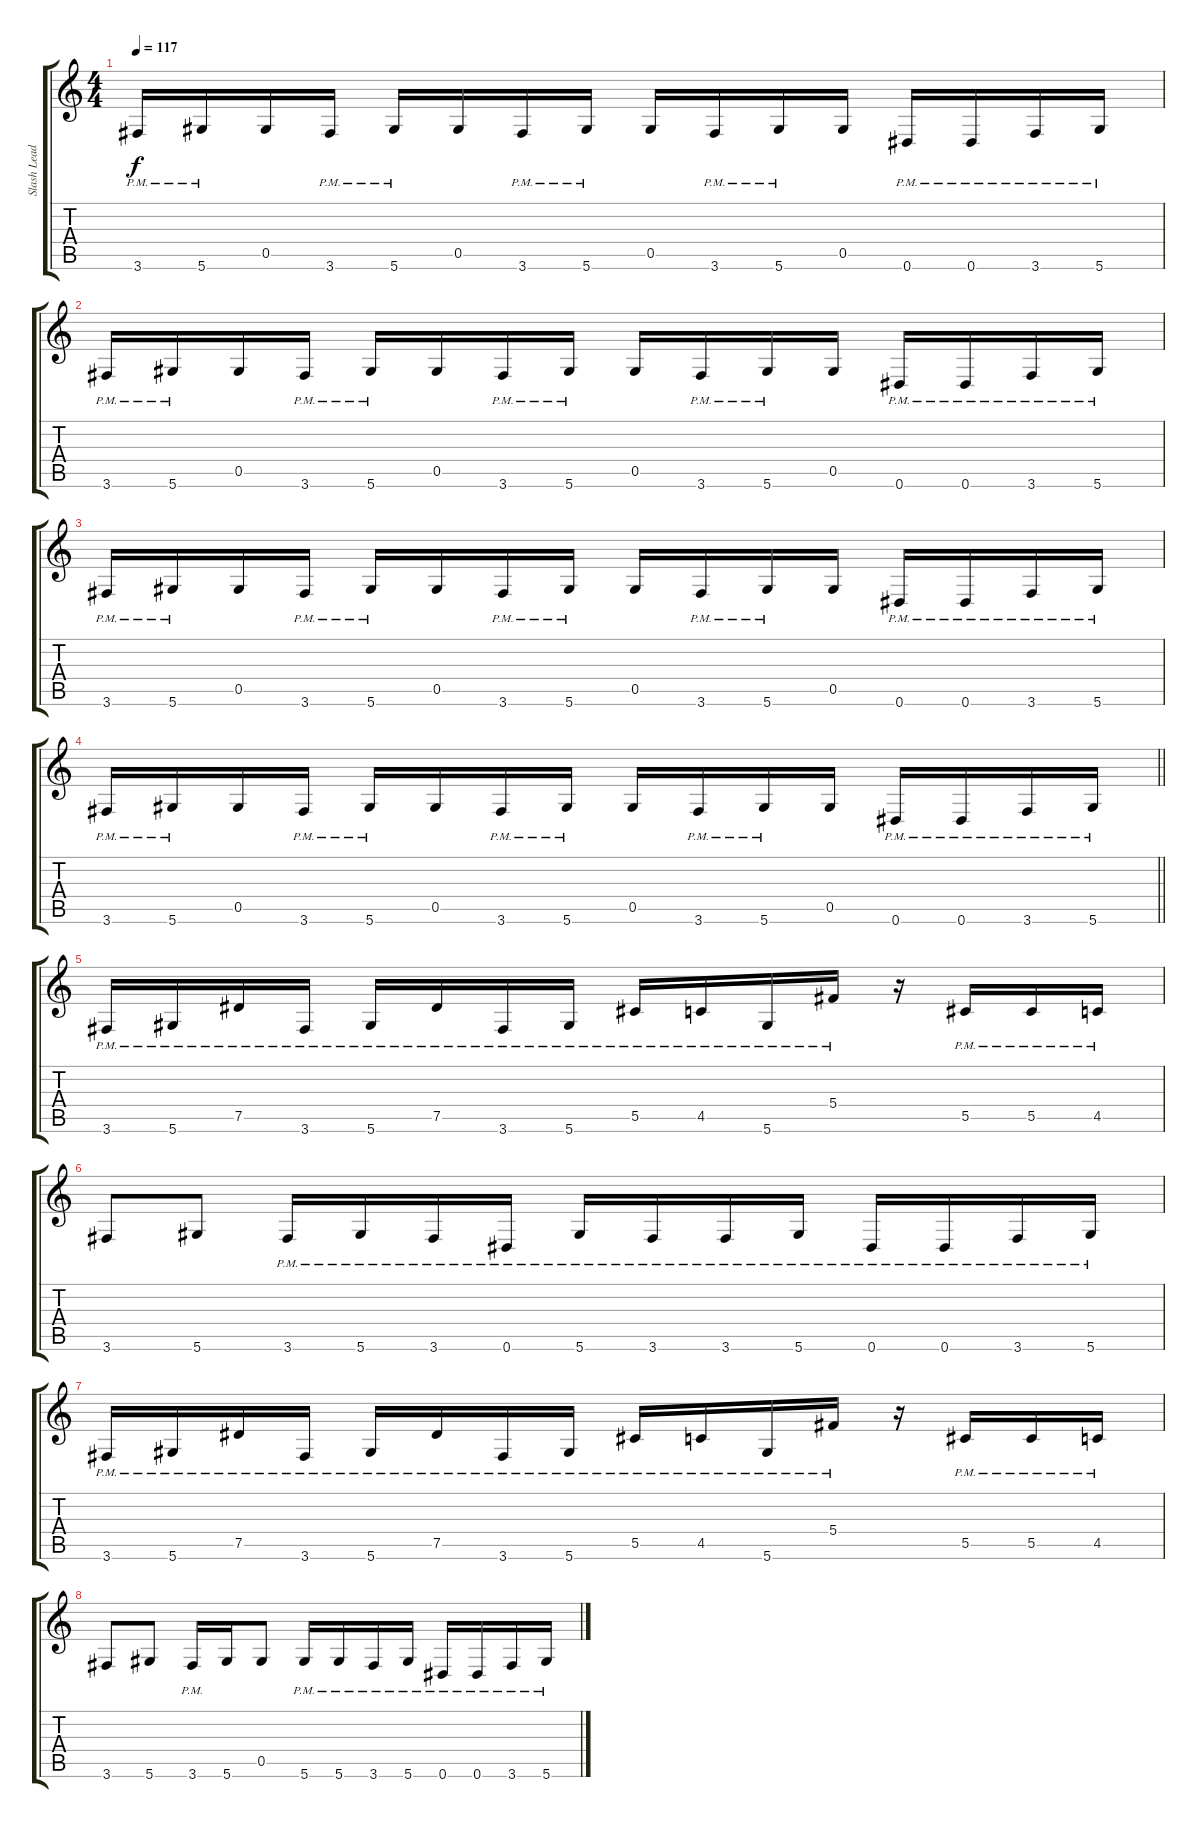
\track ("Slash Lead" "Slash Lead") {instrument overdrivenguitar}
\staff {score tabs}
\tuning (Eb4 Bb3 Gb3 Db3 Ab2 Eb2) {hide}
\ts (4 4)
\tempo 117
\clef g2
\ks c
3.6{pm}.16{dy f} 5.6{pm}.16 0.5.16 3.6{pm}.16 5.6{pm}.16 0.5.16 3.6{pm}.16 5.6{pm}.16 0.5.16 3.6{pm}.16 5.6{pm}.16 0.5.16 0.6{pm}.16 0.6{pm}.16 3.6{pm}.16 5.6{pm}.16 |
3.6{pm}.16 5.6{pm}.16 0.5.16 3.6{pm}.16 5.6{pm}.16 0.5.16 3.6{pm}.16 5.6{pm}.16 0.5.16 3.6{pm}.16 5.6{pm}.16 0.5.16 0.6{pm}.16 0.6{pm}.16 3.6{pm}.16 5.6{pm}.16 |
3.6{pm}.16 5.6{pm}.16 0.5.16 3.6{pm}.16 5.6{pm}.16 0.5.16 3.6{pm}.16 5.6{pm}.16 0.5.16 3.6{pm}.16 5.6{pm}.16 0.5.16 0.6{pm}.16 0.6{pm}.16 3.6{pm}.16 5.6{pm}.16 |
\barLineRight lightlight
3.6{pm}.16 5.6{pm}.16 0.5.16 3.6{pm}.16 5.6{pm}.16 0.5.16 3.6{pm}.16 5.6{pm}.16 0.5.16 3.6{pm}.16 5.6{pm}.16 0.5.16 0.6{pm}.16 0.6{pm}.16 3.6{pm}.16 5.6{pm}.16 |
3.6{pm}.16 5.6{pm}.16 7.5{pm}.16 3.6{pm}.16 5.6{pm}.16 7.5{pm}.16 3.6{pm}.16 5.6{pm}.16 5.5{pm}.16 4.5{pm}.16 5.6{pm}.16 5.4{pm}.16 r.16 5.5{pm}.16 5.5{pm}.16 4.5{pm}.16 |
3.6.8 5.6.8 3.6{pm}.16 5.6{pm}.16 3.6{pm}.16 0.6{pm}.16 5.6{pm}.16 3.6{pm}.16 3.6{pm}.16 5.6{pm}.16 0.6{pm}.16 0.6{pm}.16 3.6{pm}.16 5.6{pm}.16 |
3.6{pm}.16 5.6{pm}.16 7.5{pm}.16 3.6{pm}.16 5.6{pm}.16 7.5{pm}.16 3.6{pm}.16 5.6{pm}.16 5.5{pm}.16 4.5{pm}.16 5.6{pm}.16 5.4{pm}.16 r.16 5.5{pm}.16 5.5{pm}.16 4.5{pm}.16 |
3.6.8 5.6.8 3.6{pm}.16 5.6.16 0.5.8 5.6{pm}.16 5.6{pm}.16 3.6{pm}.16 5.6{pm}.16 0.6{pm}.16 0.6{pm}.16 3.6{pm}.16 5.6{pm}.16
